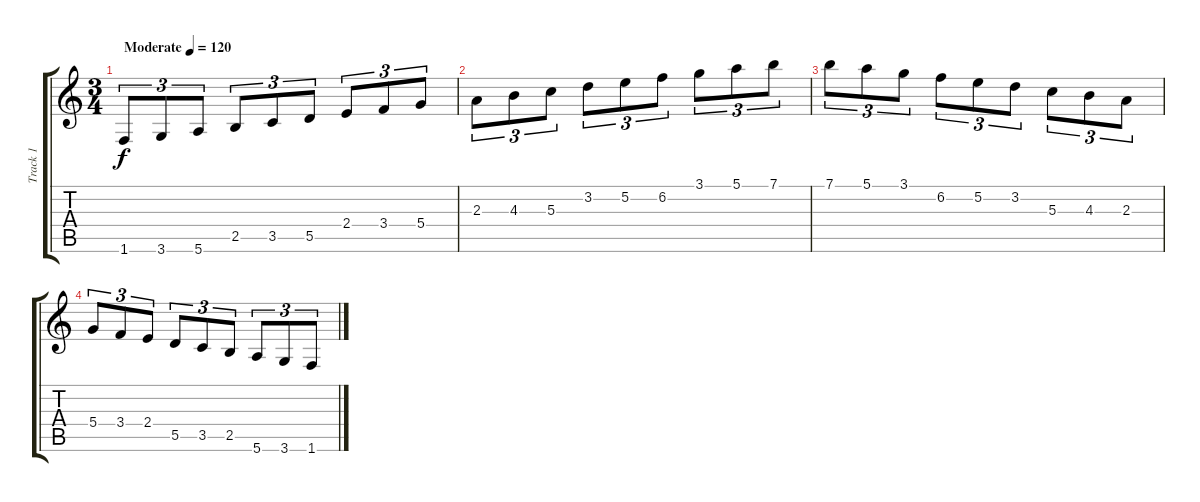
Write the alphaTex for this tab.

\track ("Track 1" "Track 1") {instrument acousticguitarsteel}
\staff {score tabs}
\tuning (E4 B3 G3 D3 A2 E2) {hide}
\ts (3 4)
\tempo (120 "Moderate")
\clef g2
\ks c
1.6.8{tu (3 2) dy f instrument acousticguitarsteel} 3.6.8{tu (3 2)} 5.6.8{tu (3 2)} 2.5.8{tu (3 2)} 3.5.8{tu (3 2)} 5.5.8{tu (3 2)} 2.4.8{tu (3 2)} 3.4.8{tu (3 2)} 5.4.8{tu (3 2)} |
2.3.8{tu (3 2)} 4.3.8{tu (3 2)} 5.3.8{tu (3 2)} 3.2.8{tu (3 2)} 5.2.8{tu (3 2)} 6.2.8{tu (3 2)} 3.1.8{tu (3 2)} 5.1.8{tu (3 2)} 7.1.8{tu (3 2)} |
7.1.8{tu (3 2)} 5.1.8{tu (3 2)} 3.1.8{tu (3 2)} 6.2.8{tu (3 2)} 5.2.8{tu (3 2)} 3.2.8{tu (3 2)} 5.3.8{tu (3 2)} 4.3.8{tu (3 2)} 2.3.8{tu (3 2)} |
5.4.8{tu (3 2)} 3.4.8{tu (3 2)} 2.4.8{tu (3 2)} 5.5.8{tu (3 2)} 3.5.8{tu (3 2)} 2.5.8{tu (3 2)} 5.6.8{tu (3 2)} 3.6.8{tu (3 2)} 1.6.8{tu (3 2)}
